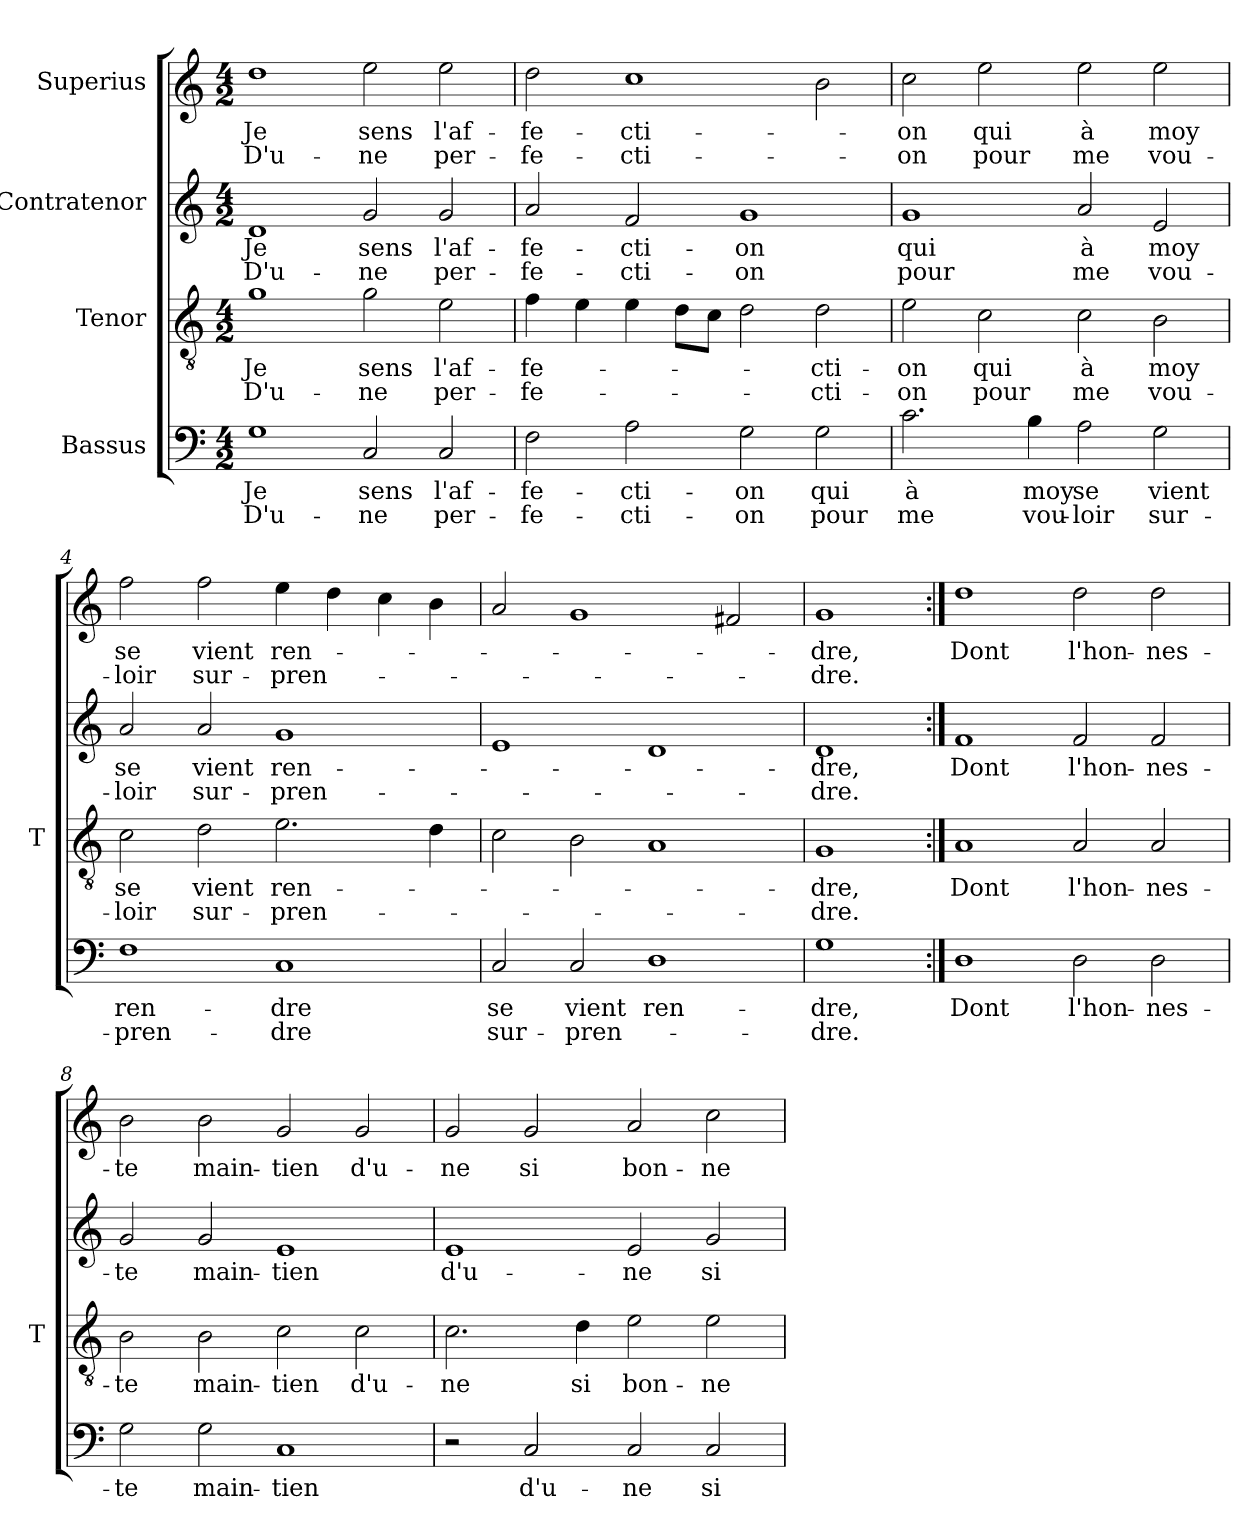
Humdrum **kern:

**kern	**text	**text	**kern	**text	**text	**kern	**text	**text	**kern	**text	**text
*part4	*part4	*part4	*part3	*part3	*part3	*part2	*part2	*part2	*part1	*part1	*part1
*staff4	*staff4	*staff4	*staff3	*staff3	*staff3	*staff2	*staff2	*staff2	*staff1	*staff1	*staff1
*I"Bassus	*	*	*I"Tenor	*	*	*I"Contratenor	*	*	*I"Superius	*	*
*	*	*	*I'T	*	*	*	*	*	*	*	*
*clefF4	*	*	*clefGv2	*	*	*clefG2	*	*	*clefG2	*	*
*k[]	*	*	*k[]	*	*	*k[]	*	*	*k[]	*	*
*M4/2	*	*	*M4/2	*	*	*M4/2	*	*	*M4/2	*	*
=1	=1	=1	=1	=1	=1	=1	=1	=1	=1	=1	=1
1G	-Je	D'u-	1g	-Je	D'u-	1d	-Je	D'u-	1dd	-Je	D'u-
2C	-sens	-ne	2g	-sens	-ne	2g	-sens	-ne	2ee	-sens	-ne
2C	l'af-	per-	2e	l'af-	per-	2g	l'af-	per-	2ee	l'af-	per-
=2	=2	=2	=2	=2	=2	=2	=2	=2	=2	=2	=2
2F	fe-	fe-	4f	fe-	fe-	2a	fe-	fe-	2dd	fe-	fe-
.	.	.	4e	.	.	.	.	.	.	.	.
2A	cti-	cti-	4e	.	.	2f	cti-	cti-	1cc	cti-	cti-
.	.	.	8dL	.	.	.	.	.	.	.	.
.	.	.	8cJ	.	.	.	.	.	.	.	.
2G	-on	-on	2d	.	.	1g	-on	-on	.	.	.
2G	-qui	-pour	2d	cti-	cti-	.	.	.	2b	.	.
=3	=3	=3	=3	=3	=3	=3	=3	=3	=3	=3	=3
2.c	-à	-me	2e	-on	-on	1g	-qui	-pour	2cc	-on	-on
.	.	.	2c	-qui	-pour	.	.	.	2ee	-qui	-pour
4B	-moy	vou-	.	.	.	.	.	.	.	.	.
2A	-se	-loir	2c	-à	-me	2a	-à	-me	2ee	-à	-me
2G	-vient	sur-	2B	-moy	vou-	2e	-moy	vou-	2ee	-moy	vou-
=4	=4	=4	=4	=4	=4	=4	=4	=4	=4	=4	=4
1F	ren-	pren-	2c	-se	-loir	2a	-se	-loir	2ff	-se	-loir
.	.	.	2d	-vient	sur-	2a	-vient	sur-	2ff	-vient	sur-
1C	-dre	-dre	2.e	ren-	pren-	1g	ren-	pren-	4ee	ren-	pren-
.	.	.	.	.	.	.	.	.	4dd	.	.
.	.	.	.	.	.	.	.	.	4cc	.	.
.	.	.	4d	.	.	.	.	.	4b	.	.
=5	=5	=5	=5	=5	=5	=5	=5	=5	=5	=5	=5
2C	-se	sur-	2c	.	.	1e	.	.	2a	.	.
2C	-vient	pren-	2B	.	.	.	.	.	1g	.	.
1D	ren-	.	1A	.	.	1d	.	.	.	.	.
.	.	.	.	.	.	.	.	.	2f#X	.	.
=6	=6	=6	=6	=6	=6	=6	=6	=6	=6	=6	=6
1G	-dre,	-dre.	1G	-dre,	-dre.	1d	-dre,	-dre.	1g	-dre,	-dre.
=7:|!	=7:|!	=7:|!	=7:|!	=7:|!	=7:|!	=7:|!	=7:|!	=7:|!	=7:|!	=7:|!	=7:|!
1D	-Dont	.	1A	-Dont	.	1f	-Dont	.	1dd	-Dont	.
2D	l'hon-	.	2A	l'hon-	.	2f	l'hon-	.	2dd	l'hon-	.
2D	nes-	.	2A	nes-	.	2f	nes-	.	2dd	nes-	.
=8	=8	=8	=8	=8	=8	=8	=8	=8	=8	=8	=8
2G	-te	.	2B	-te	.	2g	-te	.	2b	-te	.
2G	main-	.	2B	main-	.	2g	main-	.	2b	main-	.
1C	-tien	.	2c	-tien	.	1e	-tien	.	2g	-tien	.
.	.	.	2c	d'u-	.	.	.	.	2g	d'u-	.
=9	=9	=9	=9	=9	=9	=9	=9	=9	=9	=9	=9
2r	.	.	2.c	-ne	.	1e	d'u-	.	2g	-ne	.
2C	d'u-	.	.	.	.	.	.	.	2g	-si	.
.	.	.	4d	-si	.	.	.	.	.	.	.
2C	-ne	.	2e	bon-	.	2e	-ne	.	2a	bon-	.
2C	-si	.	2e	-ne	.	2g	-si	.	2cc	-ne	.
=	=	=	=	=	=	=	=	=	=	=	=
*-	*-	*-	*-	*-	*-	*-	*-	*-	*-	*-	*-
